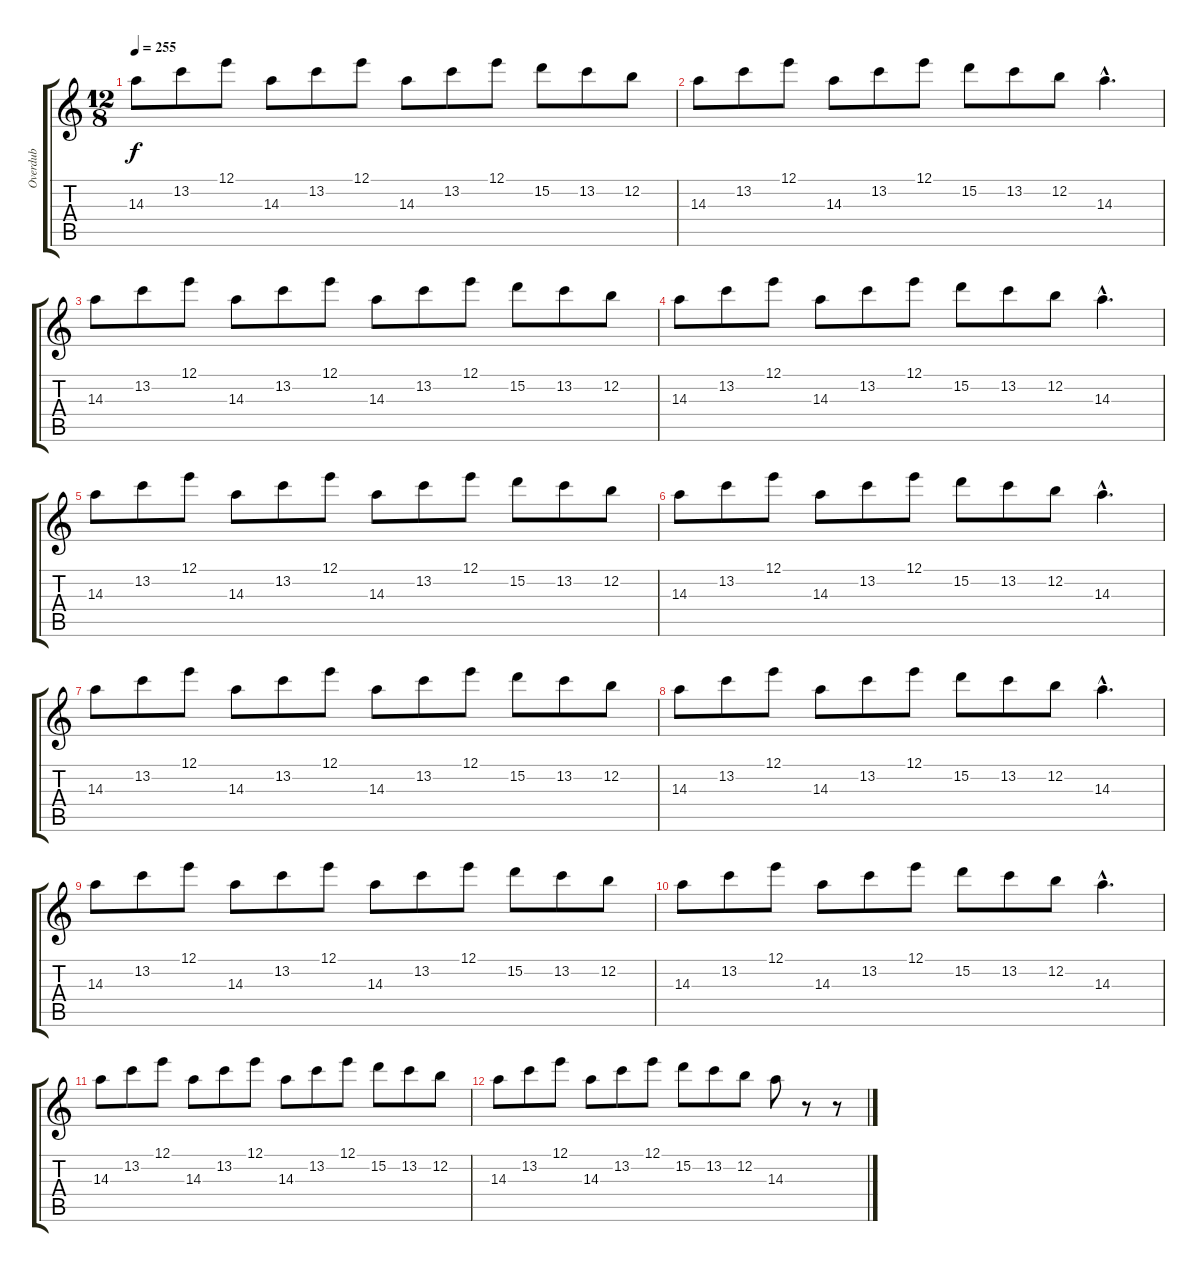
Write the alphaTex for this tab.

\track ("Overdub" "Overdub") {instrument fretlessbass}
\staff {score tabs}
\tuning (E4 B3 G3 D3 A2 E2) {hide}
\ts (12 8)
\tempo 255
\clef g2
\ks c
14.3.8{dy f} 13.2.8 12.1.8 14.3.8 13.2.8 12.1.8 14.3.8 13.2.8 12.1.8 15.2.8 13.2.8 12.2.8 |
14.3.8 13.2.8 12.1.8 14.3.8 13.2.8 12.1.8 15.2.8 13.2.8 12.2.8 14.3{hac}.4{d} |
14.3.8 13.2.8 12.1.8 14.3.8 13.2.8 12.1.8 14.3.8 13.2.8 12.1.8 15.2.8 13.2.8 12.2.8 |
14.3.8 13.2.8 12.1.8 14.3.8 13.2.8 12.1.8 15.2.8 13.2.8 12.2.8 14.3{hac}.4{d} |
14.3.8 13.2.8 12.1.8 14.3.8 13.2.8 12.1.8 14.3.8 13.2.8 12.1.8 15.2.8 13.2.8 12.2.8 |
14.3.8 13.2.8 12.1.8 14.3.8 13.2.8 12.1.8 15.2.8 13.2.8 12.2.8 14.3{hac}.4{d} |
14.3.8 13.2.8 12.1.8 14.3.8 13.2.8 12.1.8 14.3.8 13.2.8 12.1.8 15.2.8 13.2.8 12.2.8 |
14.3.8 13.2.8 12.1.8 14.3.8 13.2.8 12.1.8 15.2.8 13.2.8 12.2.8 14.3{hac}.4{d} |
14.3.8 13.2.8 12.1.8 14.3.8 13.2.8 12.1.8 14.3.8 13.2.8 12.1.8 15.2.8 13.2.8 12.2.8 |
14.3.8 13.2.8 12.1.8 14.3.8 13.2.8 12.1.8 15.2.8 13.2.8 12.2.8 14.3{hac}.4{d} |
14.3.8 13.2.8 12.1.8 14.3.8 13.2.8 12.1.8 14.3.8 13.2.8 12.1.8 15.2.8 13.2.8 12.2.8 |
14.3.8 13.2.8 12.1.8 14.3.8 13.2.8 12.1.8 15.2.8 13.2.8 12.2.8 14.3.8 r.8 r.8
